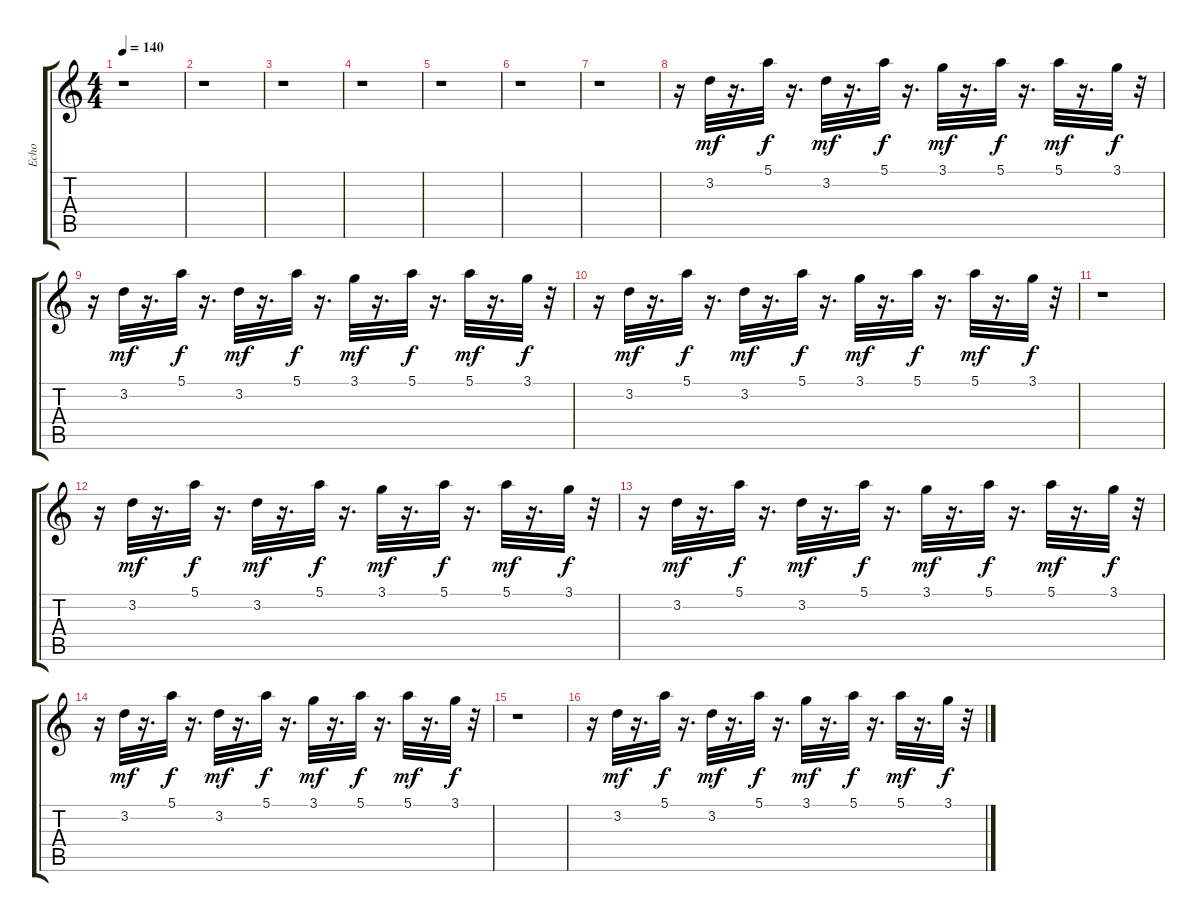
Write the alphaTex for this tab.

\track ("Echo" "Echo") {instrument distortionguitar}
\staff {score tabs}
\tuning (E4 B3 G3 D3 A2 E2) {hide}
\ts (4 4)
\tempo 140
\clef g2
\ks c
r.1{dy f} |
r.1 |
r.1 |
r.1 |
r.1 |
r.1 |
r.1 |
r.16 3.2.32{dy mf volume 9} r.16{d} 5.1.32{dy f} r.16{d} 3.2.32{dy mf} r.16{d} 5.1.32{dy f} r.16{d} 3.1.32{dy mf} r.16{d} 5.1.32{dy f} r.16{d} 5.1.32{dy mf} r.16{d} 3.1.32{dy f} r.32 |
r.16 3.2.32{dy mf} r.16{d} 5.1.32{dy f} r.16{d} 3.2.32{dy mf} r.16{d} 5.1.32{dy f} r.16{d} 3.1.32{dy mf} r.16{d} 5.1.32{dy f} r.16{d} 5.1.32{dy mf} r.16{d} 3.1.32{dy f} r.32 |
r.16 3.2.32{dy mf} r.16{d} 5.1.32{dy f} r.16{d} 3.2.32{dy mf} r.16{d} 5.1.32{dy f} r.16{d} 3.1.32{dy mf} r.16{d} 5.1.32{dy f} r.16{d} 5.1.32{dy mf} r.16{d} 3.1.32{dy f} r.32 |
r.1 |
r.16 3.2.32{dy mf} r.16{d} 5.1.32{dy f} r.16{d} 3.2.32{dy mf} r.16{d} 5.1.32{dy f} r.16{d} 3.1.32{dy mf} r.16{d} 5.1.32{dy f} r.16{d} 5.1.32{dy mf} r.16{d} 3.1.32{dy f} r.32 |
r.16 3.2.32{dy mf} r.16{d} 5.1.32{dy f} r.16{d} 3.2.32{dy mf} r.16{d} 5.1.32{dy f} r.16{d} 3.1.32{dy mf} r.16{d} 5.1.32{dy f} r.16{d} 5.1.32{dy mf} r.16{d} 3.1.32{dy f} r.32 |
r.16 3.2.32{dy mf} r.16{d} 5.1.32{dy f} r.16{d} 3.2.32{dy mf} r.16{d} 5.1.32{dy f} r.16{d} 3.1.32{dy mf} r.16{d} 5.1.32{dy f} r.16{d} 5.1.32{dy mf} r.16{d} 3.1.32{dy f} r.32 |
r.1 |
r.16 3.2.32{dy mf} r.16{d} 5.1.32{dy f} r.16{d} 3.2.32{dy mf} r.16{d} 5.1.32{dy f} r.16{d} 3.1.32{dy mf} r.16{d} 5.1.32{dy f} r.16{d} 5.1.32{dy mf} r.16{d} 3.1.32{dy f} r.32
